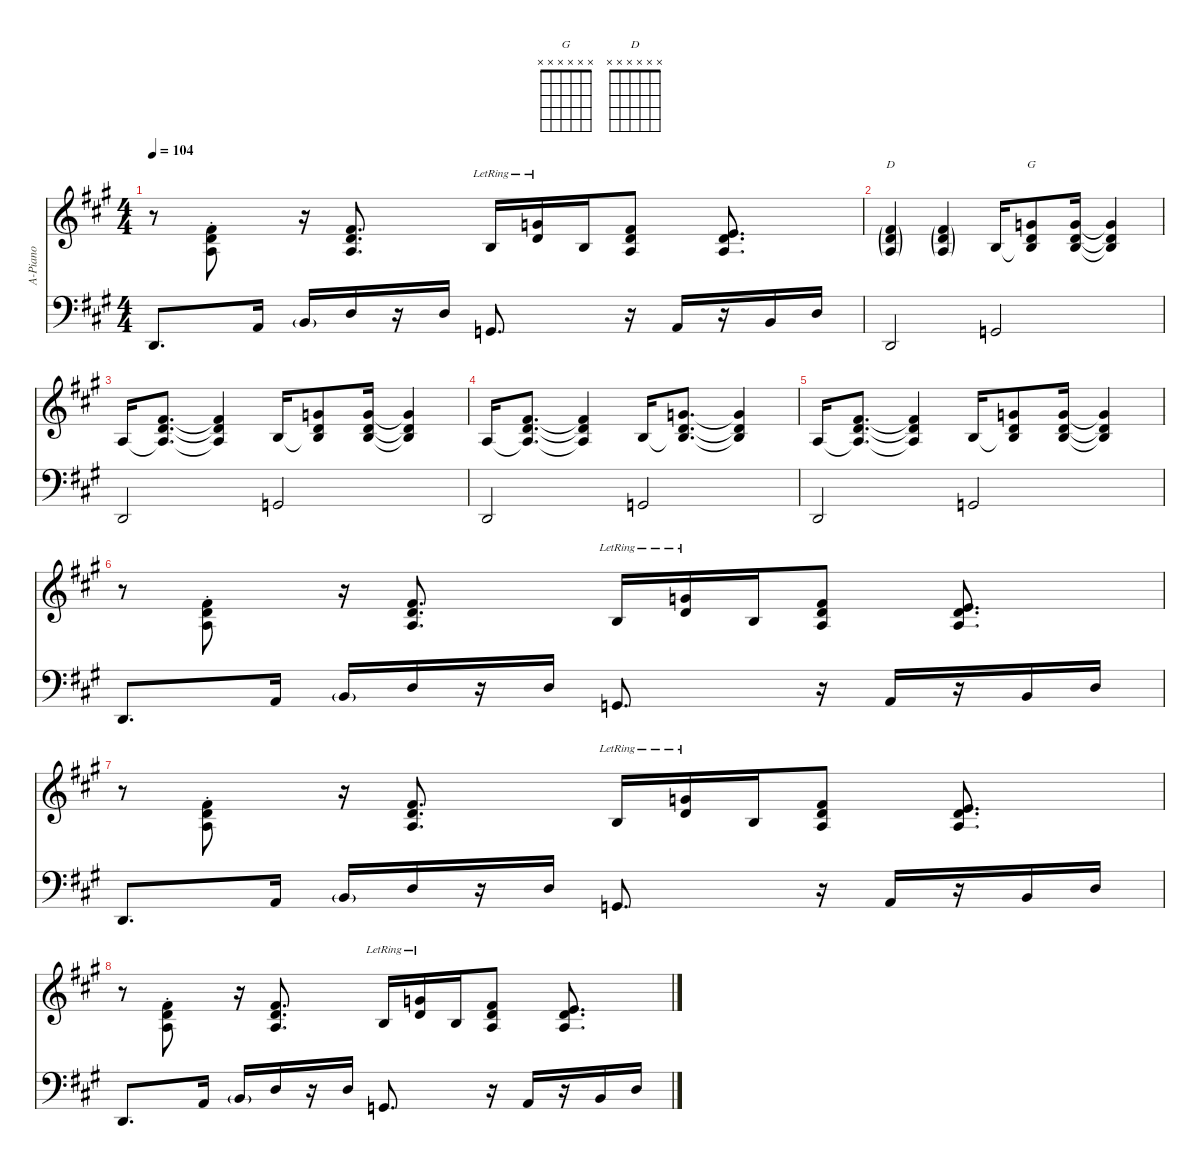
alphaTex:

\hideDynamics
\bracketExtendMode nobrackets
\otherSystemsTrackNameOrientation horizontal
\track ("Acoustic Piano" "A-Piano") {defaultSystemsLayout 4 instrument acousticgrandpiano}
\staff {score}
\tuning (E4 B3 G3 D3 A2 E2)
\chord ("G" x x x x x x)
\chord ("D" x x x x x x)
\ts (4 4)
\tempo 104
\clef g2
\ks a
r.8{dy pp beam Down} (7.2{st acc #} 7.3{st acc forcenatural} 7.4{acc forcenatural}).8{beam Up} r.16{beam Up} (7.2{acc #} 7.3{acc forcenatural} 7.4{acc forcenatural}).8{d beam Up} 0.2{lr acc forcenatural}.16{beam Up} (12.3{lr acc forcenatural} 12.4{lr acc forcenatural}).16{beam Up} 0.2{acc forcenatural}.16{beam Up} (2.1{acc #} 3.2{acc forcenatural} 2.3{acc forcenatural}).8{beam Up} (0.1{acc forcenatural} 3.2{acc forcenatural} 2.3{acc forcenatural}).8{d beam Up} |
(2.1{g acc #} 3.2{g acc forcenatural} 2.3{g acc forcenatural}).4{ch "D" beam Up} (2.1{g acc #} 3.2{g acc forcenatural} 2.3{g acc forcenatural}).4{beam Up} 0.2{acc forcenatural}.16{beam Up} (12.3{acc forcenatural} 12.4{acc forcenatural} 0.2{t acc forcenatural}).8{ch "G" beam Up} (12.3{acc forcenatural} 12.4{acc forcenatural} 0.2{acc forcenatural}).16{beam Up} (12.3{t acc forcenatural} 12.4{t acc forcenatural} 0.2{t acc forcenatural}).4{beam Up} |
7.4{acc forcenatural}.16{beam Up} (7.2{acc #} 7.3{acc forcenatural} 7.4{t acc forcenatural}).8{d beam Up} (7.2{t acc #} 7.3{t acc forcenatural} 7.4{t acc forcenatural}).4{beam Up} 0.2{acc forcenatural}.16{beam Up} (12.3{acc forcenatural} 12.4{acc forcenatural} 0.2{t acc forcenatural}).8{beam Up} (12.3{acc forcenatural} 12.4{acc forcenatural} 0.2{acc forcenatural}).16{beam Up} (12.3{t acc forcenatural} 12.4{t acc forcenatural} 0.2{t acc forcenatural}).4{beam Up} |
7.4{acc forcenatural}.16{beam Up} (7.2{acc #} 7.3{acc forcenatural} 7.4{t acc forcenatural}).8{d beam Up} (7.2{t acc #} 7.3{t acc forcenatural} 7.4{t acc forcenatural}).4{beam Up} 0.2{acc forcenatural}.16{beam Up} (12.3{acc forcenatural} 12.4{acc forcenatural} 0.2{t acc forcenatural}).8{d beam Up} (12.3{t acc forcenatural} 12.4{t acc forcenatural} 0.2{t acc forcenatural}).4{beam Up} |
7.4{acc forcenatural}.16{beam Up} (7.2{acc #} 7.3{acc forcenatural} 7.4{t acc forcenatural}).8{d beam Up} (7.2{t acc #} 7.3{t acc forcenatural} 7.4{t acc forcenatural}).4{beam Up} 0.2{acc forcenatural}.16{beam Up} (12.3{acc forcenatural} 12.4{acc forcenatural} 0.2{t acc forcenatural}).8{beam Up} (12.3{acc forcenatural} 12.4{acc forcenatural} 0.2{acc forcenatural}).16{beam Up} (12.3{t acc forcenatural} 12.4{t acc forcenatural} 0.2{t acc forcenatural}).4{beam Up} |
r.8{beam Down} (7.2{st acc #} 7.3{st acc forcenatural} 7.4{acc forcenatural}).8{beam Up} r.16{beam Up} (7.2{acc #} 7.3{acc forcenatural} 7.4{acc forcenatural}).8{d beam Up} 0.2{lr acc forcenatural}.16{beam Up} (12.3{lr acc forcenatural} 12.4{lr acc forcenatural}).16{beam Up} 0.2{acc forcenatural}.16{beam Up} (2.1{acc #} 3.2{acc forcenatural} 2.3{acc forcenatural}).8{beam Up} (0.1{acc forcenatural} 3.2{acc forcenatural} 2.3{acc forcenatural}).8{d beam Up} |
r.8{beam Down} (7.2{st acc #} 7.3{st acc forcenatural} 7.4{acc forcenatural}).8{beam Up} r.16{beam Up} (7.2{acc #} 7.3{acc forcenatural} 7.4{acc forcenatural}).8{d beam Up} 0.2{lr acc forcenatural}.16{beam Up} (12.3{lr acc forcenatural} 12.4{lr acc forcenatural}).16{beam Up} 0.2{acc forcenatural}.16{beam Up} (2.1{acc #} 3.2{acc forcenatural} 2.3{acc forcenatural}).8{beam Up} (0.1{acc forcenatural} 3.2{acc forcenatural} 2.3{acc forcenatural}).8{d beam Up} |
r.8{beam Down} (7.2{st acc #} 7.3{st acc forcenatural} 7.4{acc forcenatural}).8{beam Up} r.16{beam Up} (7.2{acc #} 7.3{acc forcenatural} 7.4{acc forcenatural}).8{d beam Up} 0.2{lr acc forcenatural}.16{beam Up} (12.3{lr acc forcenatural} 12.4{lr acc forcenatural}).16{beam Up} 0.2{acc forcenatural}.16{beam Up} (2.1{acc #} 3.2{acc forcenatural} 2.3{acc forcenatural}).8{beam Up} (0.1{acc forcenatural} 3.2{acc forcenatural} 2.3{acc forcenatural}).8{d beam Up}
\staff {score}
\tuning (E4 B3 G3 D3 A2 E2)
\clef f4
\ottava regular
\simile none
\ks a
-2.6{acc forcenatural}.8{d dy pp beam Up} 0.5{acc forcenatural}.16{beam Up} 2.5{g acc forcenatural}.16{beam Up} 5.5{acc forcenatural}.16{beam Up} r.16{beam Up} 5.5{acc forcenatural}.16{beam Up} 3.6{acc forcenatural}.8{d beam Up} r.16{beam Up} 0.5{acc forcenatural}.16{beam Up} r.16{beam Up} 2.5{acc forcenatural}.16{beam Up} 0.4{acc forcenatural}.16{beam Up} |
-2.6{acc forcenatural}.2{beam Up} 3.6{acc forcenatural}.2{beam Up} |
-2.6{acc forcenatural}.2{beam Up} 3.6{acc forcenatural}.2{beam Up} |
-2.6{acc forcenatural}.2{beam Up} 3.6{acc forcenatural}.2{beam Up} |
-2.6{acc forcenatural}.2{beam Up} 3.6{acc forcenatural}.2{beam Up} |
-2.6{acc forcenatural}.8{d beam Up} 0.5{acc forcenatural}.16{beam Up} 2.5{g acc forcenatural}.16{beam Up} 5.5{acc forcenatural}.16{beam Up} r.16{beam Up} 5.5{acc forcenatural}.16{beam Up} 3.6{acc forcenatural}.8{d beam Up} r.16{beam Up} 0.5{acc forcenatural}.16{beam Up} r.16{beam Up} 2.5{acc forcenatural}.16{beam Up} 0.4{acc forcenatural}.16{beam Up} |
-2.6{acc forcenatural}.8{d beam Up} 0.5{acc forcenatural}.16{beam Up} 2.5{g acc forcenatural}.16{beam Up} 5.5{acc forcenatural}.16{beam Up} r.16{beam Up} 5.5{acc forcenatural}.16{beam Up} 3.6{acc forcenatural}.8{d beam Up} r.16{beam Up} 0.5{acc forcenatural}.16{beam Up} r.16{beam Up} 2.5{acc forcenatural}.16{beam Up} 0.4{acc forcenatural}.16{beam Up} |
-2.6{acc forcenatural}.8{d beam Up} 0.5{acc forcenatural}.16{beam Up} 2.5{g acc forcenatural}.16{beam Up} 5.5{acc forcenatural}.16{beam Up} r.16{beam Up} 5.5{acc forcenatural}.16{beam Up} 3.6{acc forcenatural}.8{d beam Up} r.16{beam Up} 0.5{acc forcenatural}.16{beam Up} r.16{beam Up} 2.5{acc forcenatural}.16{beam Up} 0.4{acc forcenatural}.16{beam Up}
